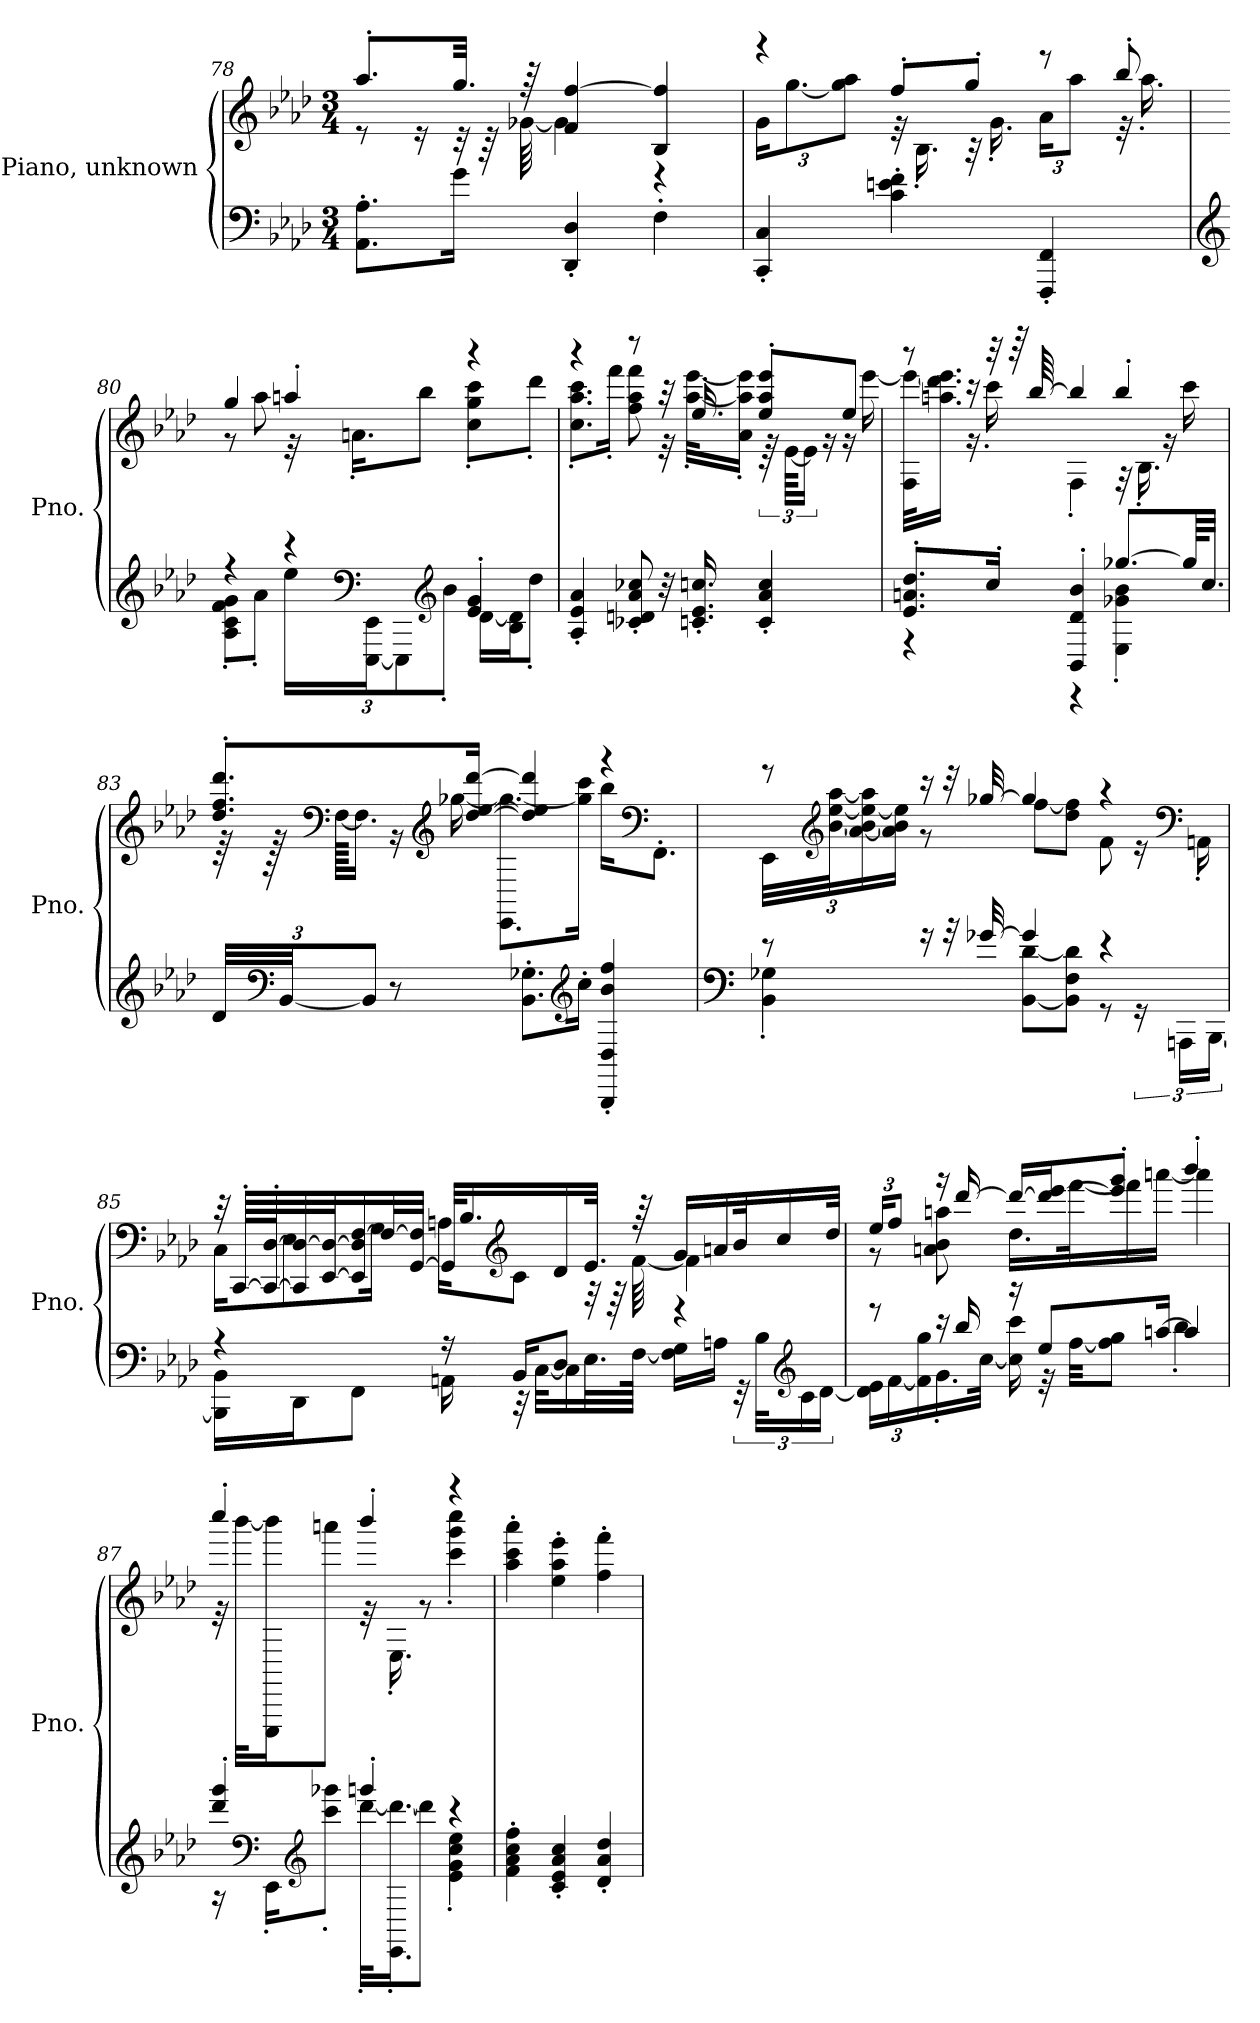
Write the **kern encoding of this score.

**kern	**kern
*part1	*part1
*staff2	*staff1
*I"Piano, unknown	*
*I'Pno.	*
*clefF4	*clefG2
*k[b-e-a-d-]	*k[b-e-a-d-]
*M3/4	*M3/4
=78	=78
*	*^
8.AA-\' 8.A-\'L	8.aa-'/L	8r
.	.	16r
16g\Jk	32.gg/Jkk	32r
.	.	64r
.	64r	[64g-X\
4DD-/' 4D-/'	4f/ [4ff/	4g-\]
4F'\	4B-/ 4ff/]	4r
!!LO:LB:g=z	!!
=79	=79	=79
*	*	*Xbrackettup
4CC/' 4C/'	4r	24g\KL
.	.	[12.gg\
.	.	12gg\] 12aa-\J
4c\' 4en\' 4f\'	8ff'/L	32r
.	.	16.B-'\
.	8gg'/J	32r
.	.	16.g'\
4FFF/' 4FF/'	8r	24a-\KL
.	.	12aa-\J
.	8bb-'/	32r
.	.	16.aa-'\
=80	=80	=80
*clefG2	*	*
*^	*	*
4r	8A-\' 8c\' 8f\' 8g\'L	4gg/	8r
.	8a-'\J	.	8aa-\
*	*Xbrackettup	*	*
4r	24ee-\LL	4aan'/	32r
.	.	.	16.an'\KL
*clefF4	*	*	*
.	[24EEE-\ 24EE-\J	.	.
.	12EEE-\]	.	.
.	.	.	8bb-\J
*clefG2	*	*	*
.	12b-'\J	.	.
4e-/' 4g/'	[16d-\LL	4r	8cc\' 8gg\' 8ccc\'L
.	16B-\ 16d-\]J	.	.
.	8dd-'\J	.	8ddd-'\J
*v	*v	*	*
!!LO:LB:g=z	!!
=81	=81	=81
4A-/' 4e-/' 4a-/'	4r	8.cc\' 8.aa-\' 8.ccc\'L
.	.	16fff'\Jk
8c-X/' 8dn/' 8a-/' 8cc-X/'	8r	8ff\ 8aa-\ 8fff\
32r	32r	32r
16.cn/' 16.e-/' 16.ccn/'	16.ee-'/	[32aa-\' [32eee-\'KLL
.	.	16a-\' 16aa-\]' 16eee-\]'JJ
*	*	*brackettup
4c/' 4a-/' 4cc/'	8ee-/' 8aa-/' 8eee-/'L	96r
.	.	[96e-\KKLL
.	.	24e-\JJ]
.	.	16r
.	8ee-/J	16r
.	.	[16eee-\
=82	=82	=82
*^	*	*
8.e-/' 8.an/' 8.dd-/'L	4r	8r	32F\ 32eee-\_KLL
.	.	.	16.aan\ 16.ddd-\ 16.eee-\]JJ
.	.	16r	16r
16cc'/Jk	.	32r	16ccc'\
.	.	64r	.
.	.	[64bb-/	.
4BB-/' 4d-/' 4b-/'	4r	4bb-/]	4F'\
[8.gg-X/L	4E-\' 4g-X\' 4b-\'	4bb-'/	32r
.	.	.	16.B-'\
.	.	.	16r
64gg-/KLL]	.	.	16ccc\
32.cc/JJJ	.	.	.
*v	*v	*	*
!!LO:LB:g=z	!!
=83	=83	=83
48d-/LLL	8.dd-/' 8.ff/' 8.ddd-/'L	64r
.	.	128r
*clefF4	*	*
[48BB-/JJ	.	.
*	*clefF4	*
.	.	[128F\KKKLL
.	.	16.F\JJ]
12BB-/J]	.	.
8r	.	16r
*	*clefG2	*
.	[16dd-/ [16ee-/ [16ddd-/Jk	[16gg-X\
8.BB-\' 8.G-X\'L	4dd-/] 4ee-/] 4ddd-/]	8.EE-\ 8.gg-\_L
*clefG2	*	*
16cc'\Jk	.	16gg-\] 16ccc\Jk
4BBB-/' 4D-/' 4b-/' 4ff/'	4r	16bb-\KL
*	*clefF4	*
.	.	8.FF'\J
!!LO:PB:g=z	!!
=84	=84	=84
*clefF4	*	*
*^	*	*
*	*	*	*Xbrackettup
8r	4BB-\' 4G-X\'	8r	48EE-\LLL
*	*	*clefG2	*
.	.	.	[48b-\ [48ee-\ [48aa-\J
.	.	.	[24a-\ 24b-\_ 24ee-\_ 24aa-\]
.	.	.	24a-\] 24b-\] 24ee-\]JJ
16r	.	16r	8r
32r	.	32r	.
[32g-X/	.	[32gg-X/	.
4g-/]	[8BB-\ [8d-\L	4gg-/]	[8ff\L
.	8BB-\] 8F\ 8d-\]J	.	8dd-\ 8ff\]J
4r	8r	4r	8f\
*	*brackettup	*	*
.	24r	.	16r
.	24AAAn\LL	.	.
*	*	*clefF4	*
.	.	.	16AAn'\
.	[24BBB-\JJ	.	.
!!LO:LB:g=z	!!
=85	=85	=85	=85
4r	16BBB-\] 16BB-\LL	32r	16C\KL
.	.	[64CC'/LLLL	.
.	.	64CC/_' [64D-/'J	.
.	16DD-\J	32CC/] 32D-/_	8E-\
.	.	[32EE-/ 32D-/_J	.
.	8FF\J	16EE-/] 16D-/] [16F/	.
.	.	32F/L_	16G\Jk
.	.	[32GG/ 32F/]JJJ	.
16r	16AAn\	32GG/KLL]	16An\KL
.	.	16.B-/	.
*	*	*clefG2	*
16BB-/KL	32r	.	8c\J
.	[32C\KLL	.	.
8D-/J	16C\]	16d-/	.
.	32.E-\L	32.e-/JJk	32r
.	.	.	64r
.	[64F\JJJk	64r	[64f\
4r	16F\] 16G\LL	16g/LL	4f\]
.	16An\JJ	16an/	.
.	48r	32b-/K	.
.	48B-\KLL	.	.
.	.	16cc/	.
*clefG2	*	*	*
.	24c\	.	.
.	[24d-\JJ	.	.
.	.	32dd-/JJk	.
!!LO:LB:g=z	!!
=86	=86	=86	=86
*	*Xbrackettup	*	*
8r	24d-\] 24e-\LL	24ee-/KL	8r
.	[24f\	12ff/J	.
.	24f\] 24gg\	.	.
16r	16.g'\	16r	8an\ 8b-\ 8aan\
16bb-/	.	[16ddd-/	.
.	[32cc\JJk	.	.
16r	16cc\] 16ccc\	16ddd-/LL_	16.dd-\LL
8ee-/L	32r	16ddd-/] [16eee-/J	.
.	[32ff\KKL	.	[32fff\K
.	8ff\] 8gg\J	8eee-/]' 8ggg/'J	16fff\]
[16aan/Jk	.	.	[16aaan\JJ
4aa/]	4bb-'\	4bbb-'/	4aaa\]
=87	=87	=87	=87
4ddd-/' 4ggg/'	16r	4cccc'/	32r
.	.	.	[32bbb-\KLL
*clefF4	*	*	*
.	16EE-'\KL	.	16EEE-\ 16bbb-\]J
*clefG2	*	*	*
.	8ccc\' 8ggg-X\'J	.	8aaan\J
4gggn'/	[32ddd-'\KLL	4bbb-'/	32r
.	16.EE-\' 16.ddd-\_'J	.	16.E-'\
.	8ddd-\J]	.	8r
4r	4e-\' 4g\' 4cc\' 4ee-\'	4r	4ccc\' 4ggg\' 4cccc\'
*v	*v	*	*
*	*v	*v
=88	=88
4f\' 4a-\' 4cc\' 4ff\'	4aa-\' 4ccc\' 4aaa-\'
4c/' 4e-/' 4a-/' 4cc/'	4ee-\' 4aa-\' 4eee-\'
4d-/' 4a-/' 4dd-/'	4ff\' 4fff\'
=	=
*-	*-
